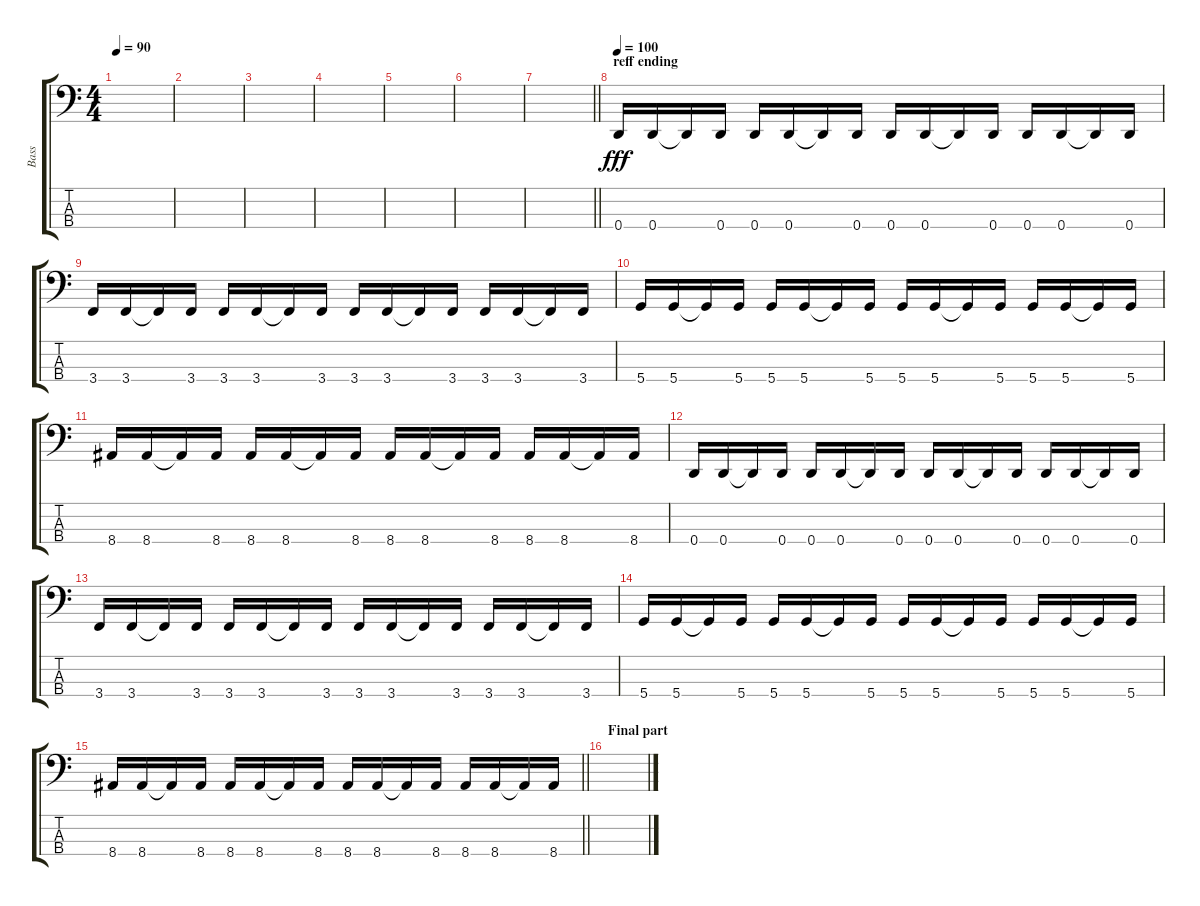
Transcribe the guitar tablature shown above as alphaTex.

\track ("Bass" "Bass") {instrument electricbasspick}
\staff {score tabs}
\tuning (G2 D2 A1 D1) {hide}
\ts (4 4)
\tempo 90
\clef f4
\ks c
|
|
|
|
|
|
\barLineRight lightlight
|
\section ("" "reff ending")
\tempo 100
0.4.16{dy fff volume 16} 0.4.16 0.4{t}.16 0.4.16 0.4.16 0.4.16 0.4{t}.16 0.4.16 0.4.16 0.4.16 0.4{t}.16 0.4.16 0.4.16 0.4.16 0.4{t}.16 0.4.16 |
3.4.16 3.4.16 3.4{t}.16 3.4.16 3.4.16 3.4.16 3.4{t}.16 3.4.16 3.4.16 3.4.16 3.4{t}.16 3.4.16 3.4.16 3.4.16 3.4{t}.16 3.4.16 |
5.4.16 5.4.16 5.4{t}.16 5.4.16 5.4.16 5.4.16 5.4{t}.16 5.4.16 5.4.16 5.4.16 5.4{t}.16 5.4.16 5.4.16 5.4.16 5.4{t}.16 5.4.16 |
8.4.16 8.4.16 8.4{t}.16 8.4.16 8.4.16 8.4.16 8.4{t}.16 8.4.16 8.4.16 8.4.16 8.4{t}.16 8.4.16 8.4.16 8.4.16 8.4{t}.16 8.4.16 |
0.4.16 0.4.16 0.4{t}.16 0.4.16 0.4.16 0.4.16 0.4{t}.16 0.4.16 0.4.16 0.4.16 0.4{t}.16 0.4.16 0.4.16 0.4.16 0.4{t}.16 0.4.16 |
3.4.16 3.4.16 3.4{t}.16 3.4.16 3.4.16 3.4.16 3.4{t}.16 3.4.16 3.4.16 3.4.16 3.4{t}.16 3.4.16 3.4.16 3.4.16 3.4{t}.16 3.4.16 |
5.4.16 5.4.16 5.4{t}.16 5.4.16 5.4.16 5.4.16 5.4{t}.16 5.4.16 5.4.16 5.4.16 5.4{t}.16 5.4.16 5.4.16 5.4.16 5.4{t}.16 5.4.16 |
\barLineRight lightlight
8.4.16 8.4.16 8.4{t}.16 8.4.16 8.4.16 8.4.16 8.4{t}.16 8.4.16 8.4.16 8.4.16 8.4{t}.16 8.4.16 8.4.16 8.4.16 8.4{t}.16 8.4.16 |
\section ("" "Final part")
